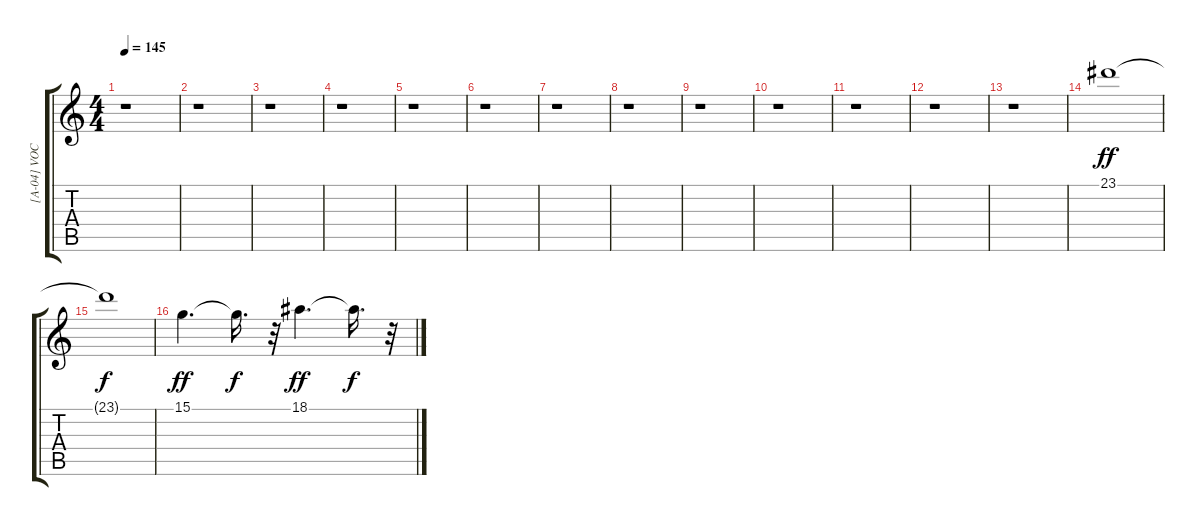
\track ("[A-04] VOCAL" "[A-04] VOC") {instrument synthbrass1}
\staff {score tabs}
\tuning (E4 B3 G3 D3 A2 E2) {hide}
\ts (4 4)
\tempo 145
\clef g2
\ks c
r.1{dy f} |
r.1 |
r.1 |
r.1 |
r.1 |
r.1 |
r.1 |
r.1 |
r.1 |
r.1 |
r.1 |
r.1 |
r.1 |
23.1.1{dy ff} |
23.1{t}.1{dy f} |
15.1.4{d dy ff} 15.1{t}.16{d dy f} r.32 18.1.4{d dy ff} 18.1{t}.16{d dy f} r.32
